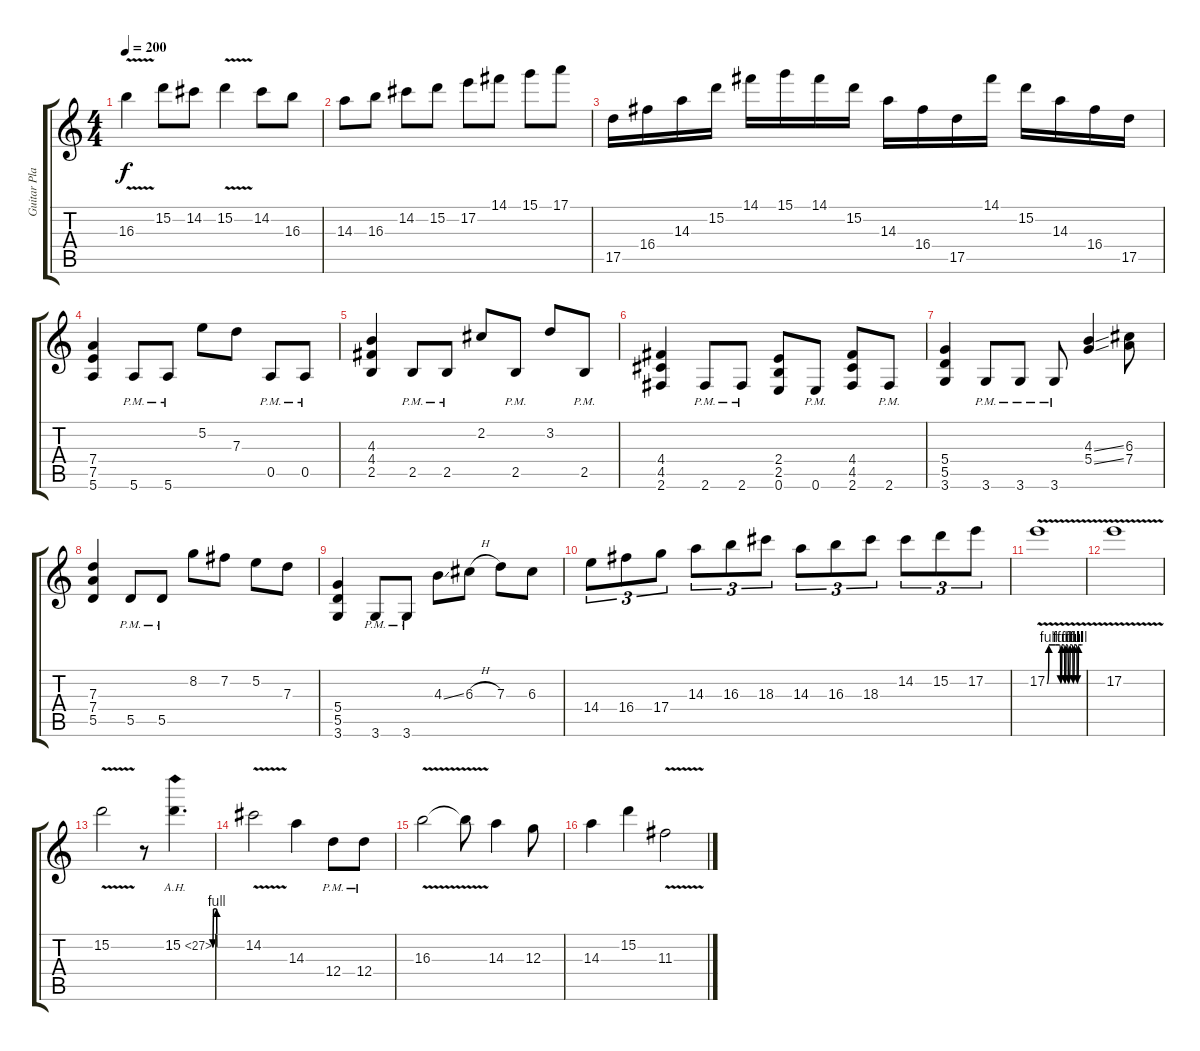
\track ("Guitar Player" "Guitar Pla") {instrument distortionguitar}
\staff {score tabs}
\tuning (E4 B3 G3 D3 A2 E2) {hide}
\ts (4 4)
\tempo 200
\clef g2
\ks c
16.3{v}.4{dy f} 15.2.8 14.2.8 15.2{v}.4 14.2.8 16.3.8 |
14.3.8 16.3.8 14.2.8 15.2.8 17.2.8 14.1.8 15.1.8 17.1.8 |
17.5.16 16.4.16 14.3.16 15.2.16 14.1.16 15.1.16 14.1.16 15.2.16 14.3.16 16.4.16 17.5.16 14.1.16 15.2.16 14.3.16 16.4.16 17.5.16 |
(7.4 7.5 5.6).4 5.6{pm}.8 5.6{pm}.8 5.2.8 7.3.8 0.5{pm}.8 0.5{pm}.8 |
(4.3 4.4 2.5).4 2.5{pm}.8 2.5{pm}.8 2.2.8 2.5{pm}.8 3.2.8 2.5{pm}.8 |
(4.4 4.5 2.6).4 2.6{pm}.8 2.6{pm}.8 (2.4 2.5 0.6).8 0.6{pm}.8 (4.4 4.5 2.6).8 2.6{pm}.8 |
(5.4 5.5 3.6).4 3.6{pm}.8 3.6{pm}.8 3.6{pm}.8 (4.3{ss} 5.4{ss}).4 (6.3 7.4).8 |
(7.3 7.4 5.5).4 5.5{pm}.8 5.5{pm}.8 8.2.8 7.2.8 5.2.8 7.3.8 |
(5.4 5.5 3.6).4 3.6{pm}.8 3.6{pm}.8 4.3{ss}.8 6.3{h}.8 7.3.8 6.3.8 |
14.4.8{tu (3 2)} 16.4.8{tu (3 2)} 17.4.8{tu (3 2)} 14.3.8{tu (3 2)} 16.3.8{tu (3 2)} 18.3.8{tu (3 2)} 14.3.8{tu (3 2)} 16.3.8{tu (3 2)} 18.3.8{tu (3 2)} 14.2.8{tu (3 2)} 15.2.8{tu (3 2)} 17.2.8{tu (3 2)} |
17.2{be (custom 0 0 3 4 14 4 21 4 23 0 25 4 28 4 30 0 32 4 34 4 36 0 39 4 42 4 44 0 46 4 49 4 51 0 53 4 58 4 60 4) v}.1 |
17.2{v}.1 |
15.2{v}.2 r.8 15.2{be (custom 0 0 2 4 34 4 40 0 60 0) ah 12}.4{d} |
14.2{v}.2 14.3.4 12.4{pm}.8 12.4{pm}.8 |
16.3{v}.2 16.3{t}.8 14.3.4 12.3.8 |
14.3.4 15.2.4 11.3{v}.2
